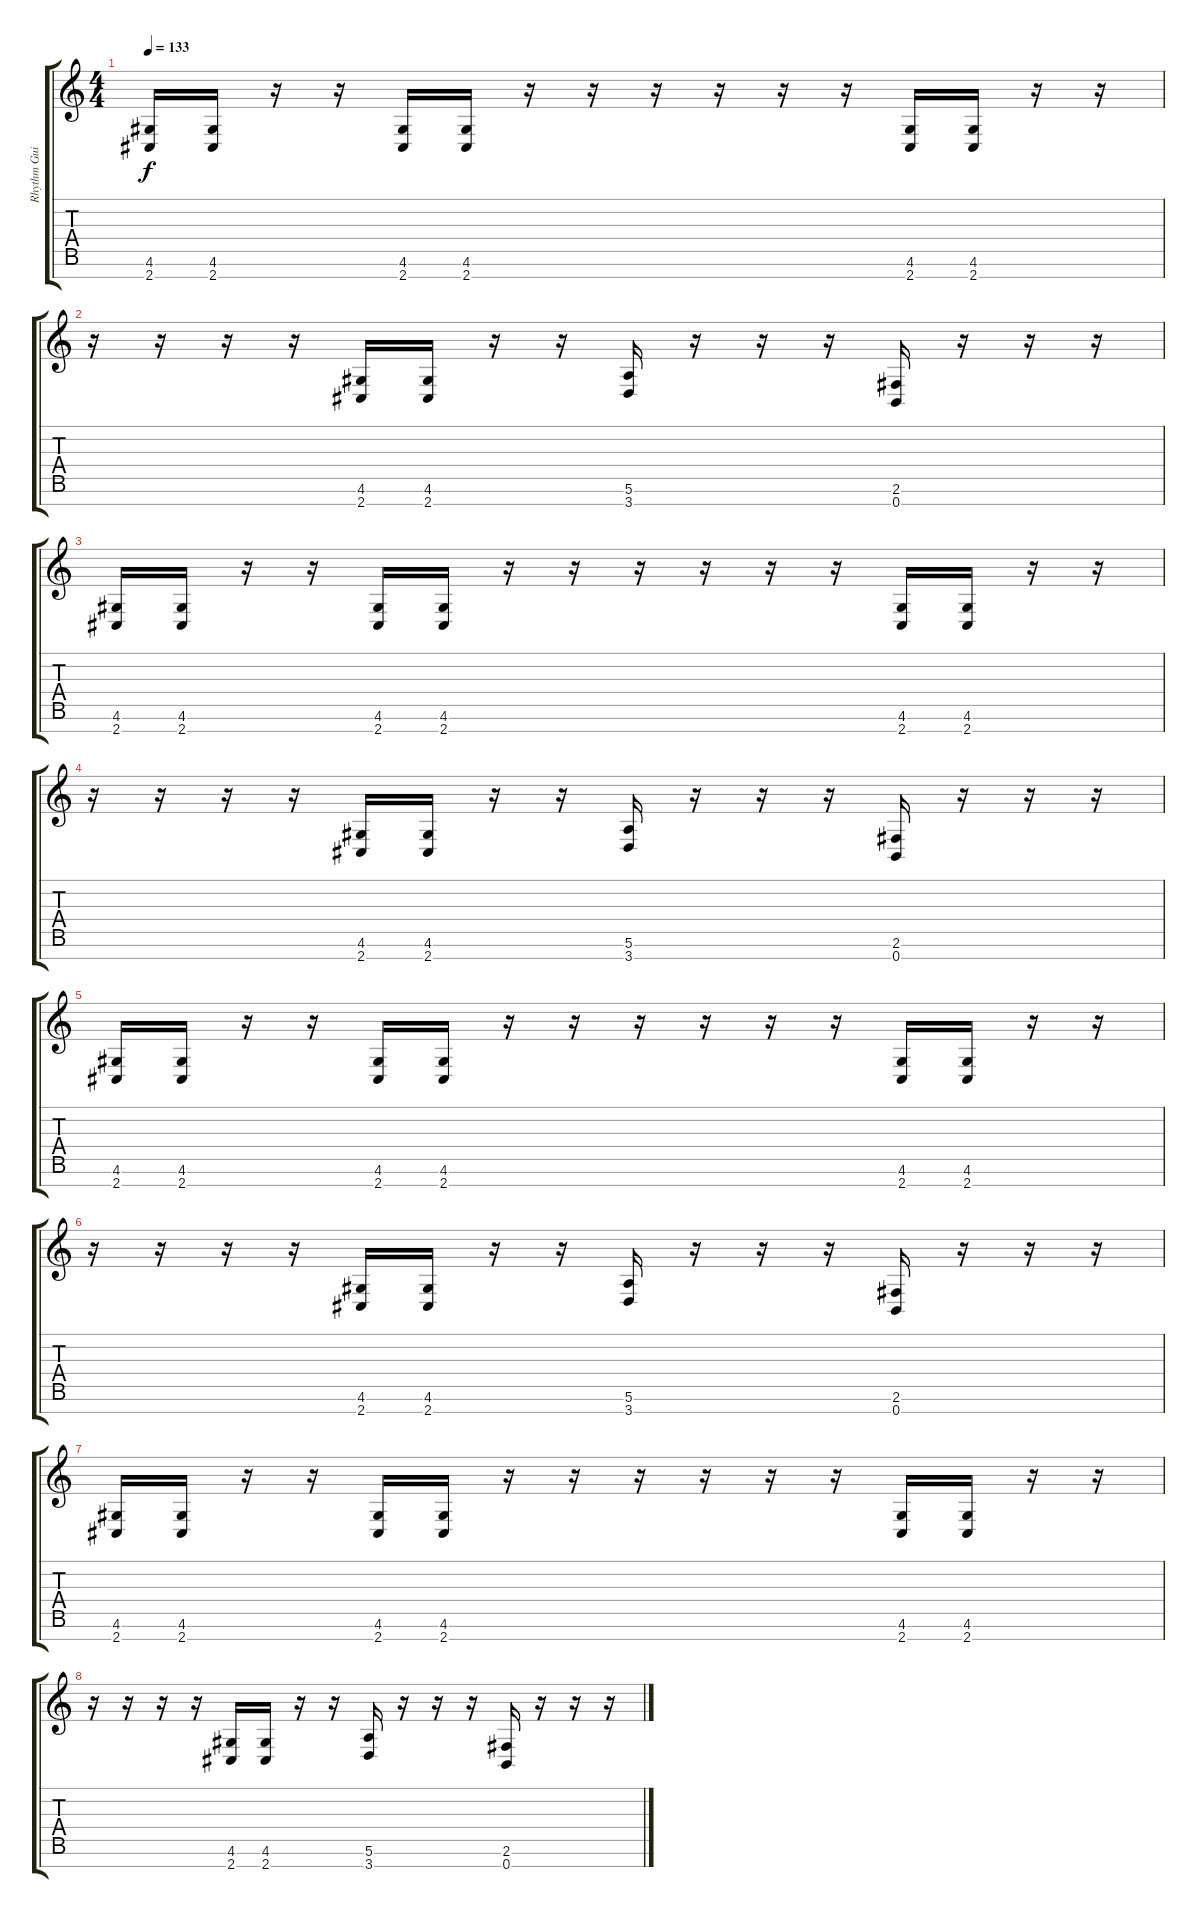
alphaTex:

\track ("Rhythm Guitar" "Rhythm Gui") {instrument overdrivenguitar}
\staff {score tabs}
\tuning (E4 B3 G3 D3 A2 E2 B1) {hide}
\ts (4 4)
\tempo 133
\clef g2
\ks c
(4.6 2.7).16{dy f} (4.6 2.7).16 r.16 r.16 (4.6 2.7).16 (4.6 2.7).16 r.16 r.16 r.16 r.16 r.16 r.16 (4.6 2.7).16 (4.6 2.7).16 r.16 r.16 |
r.16 r.16 r.16 r.16 (4.6 2.7).16 (4.6 2.7).16 r.16 r.16 (5.6 3.7).16 r.16 r.16 r.16 (2.6 0.7).16 r.16 r.16 r.16 |
(4.6 2.7).16 (4.6 2.7).16 r.16 r.16 (4.6 2.7).16 (4.6 2.7).16 r.16 r.16 r.16 r.16 r.16 r.16 (4.6 2.7).16 (4.6 2.7).16 r.16 r.16 |
r.16 r.16 r.16 r.16 (4.6 2.7).16 (4.6 2.7).16 r.16 r.16 (5.6 3.7).16 r.16 r.16 r.16 (2.6 0.7).16 r.16 r.16 r.16 |
(4.6 2.7).16 (4.6 2.7).16 r.16 r.16 (4.6 2.7).16 (4.6 2.7).16 r.16 r.16 r.16 r.16 r.16 r.16 (4.6 2.7).16 (4.6 2.7).16 r.16 r.16 |
r.16 r.16 r.16 r.16 (4.6 2.7).16 (4.6 2.7).16 r.16 r.16 (5.6 3.7).16 r.16 r.16 r.16 (2.6 0.7).16 r.16 r.16 r.16 |
(4.6 2.7).16 (4.6 2.7).16 r.16 r.16 (4.6 2.7).16 (4.6 2.7).16 r.16 r.16 r.16 r.16 r.16 r.16 (4.6 2.7).16 (4.6 2.7).16 r.16 r.16 |
r.16 r.16 r.16 r.16 (4.6 2.7).16 (4.6 2.7).16 r.16 r.16 (5.6 3.7).16 r.16 r.16 r.16 (2.6 0.7).16 r.16 r.16 r.16
